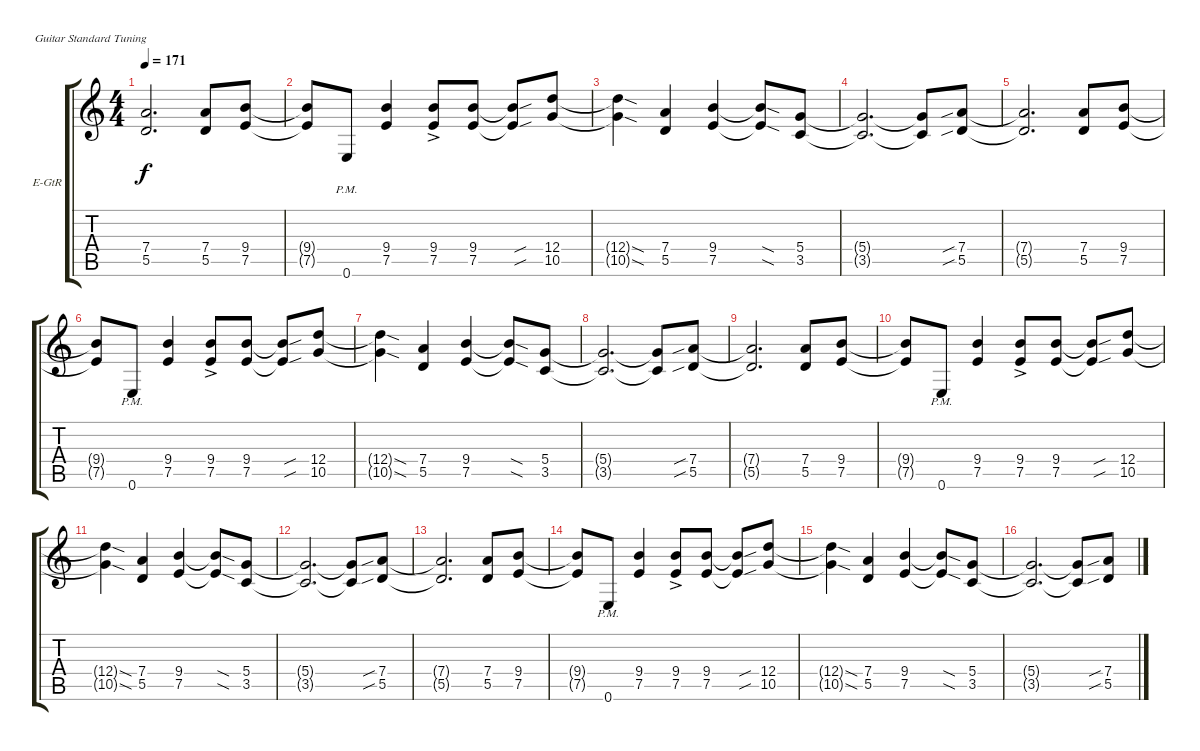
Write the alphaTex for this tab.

\bracketExtendMode groupsimilarinstruments
\firstSystemTrackNameOrientation horizontal
\otherSystemsTrackNameOrientation horizontal
\track ("Vivian Campbell R" "E-GtR") {instrument distortionguitar}
\staff {score tabs}
\tuning (E4 B3 G3 D3 A2 E2)
\ts (4 4)
\tempo 171
\clef g2
\ks c
(7.4{t} 5.5{t}).2{d dy f} (7.4 5.5).8 (9.4 7.5).8 |
(9.4{t} 7.5{t}).8 0.6{pm}.8 (9.4 7.5).4 (7.5{ac} 9.4{ac}).8 (9.4 7.5).8 (7.5{sou t} 9.4{sou t}).8 (12.4 10.5).8 |
(12.4{sod t} 10.5{sod t}).4 (7.4 5.5).4 (9.4 7.5).4 (9.4{sod t} 7.5{sod t}).8 (5.4 3.5).8 |
(5.4{t} 3.5{t}).2{d} (5.4{t} 3.5{t}).8 (7.4{sib} 5.5{sib}).8 |
(7.4{t} 5.5{t}).2{d} (7.4 5.5).8 (9.4 7.5).8 |
(9.4{t} 7.5{t}).8 0.6{pm}.8 (9.4 7.5).4 (7.5{ac} 9.4{ac}).8 (9.4 7.5).8 (7.5{sou t} 9.4{sou t}).8 (12.4 10.5).8 |
(12.4{sod t} 10.5{sod t}).4 (7.4 5.5).4 (9.4 7.5).4 (9.4{sod t} 7.5{sod t}).8 (5.4 3.5).8 |
(5.4{t} 3.5{t}).2{d} (5.4{t} 3.5{t}).8 (7.4{sib} 5.5{sib}).8 |
(7.4{t} 5.5{t}).2{d} (7.4 5.5).8 (9.4 7.5).8 |
(9.4{t} 7.5{t}).8 0.6{pm}.8 (9.4 7.5).4 (7.5{ac} 9.4{ac}).8 (9.4 7.5).8 (7.5{sou t} 9.4{sou t}).8 (12.4 10.5).8 |
(12.4{sod t} 10.5{sod t}).4 (7.4 5.5).4 (9.4 7.5).4 (9.4{sod t} 7.5{sod t}).8 (5.4 3.5).8 |
(5.4{t} 3.5{t}).2{d} (5.4{t} 3.5{t}).8 (7.4{sib} 5.5{sib}).8 |
(7.4{t} 5.5{t}).2{d} (7.4 5.5).8 (9.4 7.5).8 |
(9.4{t} 7.5{t}).8 0.6{pm}.8 (9.4 7.5).4 (7.5{ac} 9.4{ac}).8 (9.4 7.5).8 (7.5{sou t} 9.4{sou t}).8 (12.4 10.5).8 |
(12.4{sod t} 10.5{sod t}).4 (7.4 5.5).4 (9.4 7.5).4 (9.4{sod t} 7.5{sod t}).8 (5.4 3.5).8 |
(5.4{t} 3.5{t}).2{d} (5.4{t} 3.5{t}).8 (7.4{sib} 5.5{sib}).8
